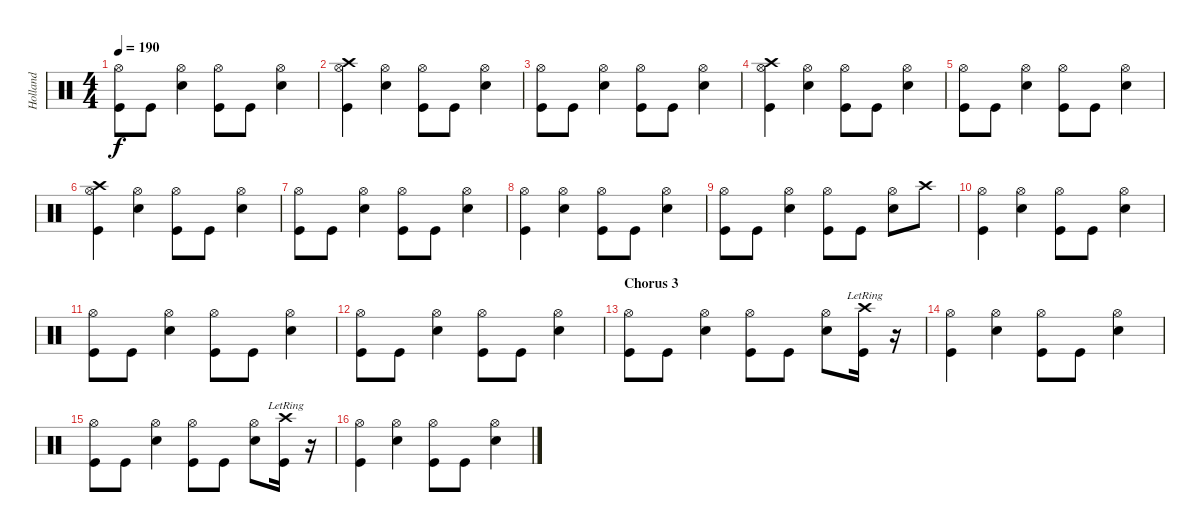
\track ("Holland" "Holland") {instrument percussion}
\staff {score}
\articulation defaults
\ts (4 4)
\tempo 190
\clef neutral
\ks c
("Hi-Hat (open)" "Kick (hit)").8{dy f} "Kick (hit)".8 ("Hi-Hat (open)" "Snare (hit) 2").4 ("Hi-Hat (open)" "Kick (hit)").8 "Kick (hit)".8 ("Hi-Hat (open)" "Snare (hit) 2").4 |
("Crash high (hit)" "Hi-Hat (open)" "Kick (hit)").4 ("Hi-Hat (open)" "Snare (hit) 2").4 ("Hi-Hat (open)" "Kick (hit)").8 "Kick (hit)".8 ("Hi-Hat (open)" "Snare (hit) 2").4 |
("Hi-Hat (open)" "Kick (hit)").8 "Kick (hit)".8 ("Hi-Hat (open)" "Snare (hit) 2").4 ("Hi-Hat (open)" "Kick (hit)").8 "Kick (hit)".8 ("Hi-Hat (open)" "Snare (hit) 2").4 |
("Crash high (hit)" "Hi-Hat (open)" "Kick (hit)").4 ("Hi-Hat (open)" "Snare (hit) 2").4 ("Hi-Hat (open)" "Kick (hit)").8 "Kick (hit)".8 ("Hi-Hat (open)" "Snare (hit) 2").4 |
("Hi-Hat (open)" "Kick (hit)").8 "Kick (hit)".8 ("Hi-Hat (open)" "Snare (hit) 2").4 ("Hi-Hat (open)" "Kick (hit)").8 "Kick (hit)".8 ("Hi-Hat (open)" "Snare (hit) 2").4 |
("Crash high (hit)" "Hi-Hat (open)" "Kick (hit)").4 ("Hi-Hat (open)" "Snare (hit) 2").4 ("Hi-Hat (open)" "Kick (hit)").8 "Kick (hit)".8 ("Hi-Hat (open)" "Snare (hit) 2").4 |
("Hi-Hat (open)" "Kick (hit)").8 "Kick (hit)".8 ("Hi-Hat (open)" "Snare (hit) 2").4 ("Hi-Hat (open)" "Kick (hit)").8 "Kick (hit)".8 ("Hi-Hat (open)" "Snare (hit) 2").4 |
("Hi-Hat (open)" "Kick (hit)").4 ("Hi-Hat (open)" "Snare (hit) 2").4 ("Hi-Hat (open)" "Kick (hit)").8 "Kick (hit)".8 ("Hi-Hat (open)" "Snare (hit) 2").4 |
("Hi-Hat (open)" "Kick (hit)").8 "Kick (hit)".8 ("Hi-Hat (open)" "Snare (hit) 2").4 ("Hi-Hat (open)" "Kick (hit)").8 "Kick (hit)".8 ("Hi-Hat (open)" "Snare (hit) 2").8 "Crash high (hit)".8 |
("Hi-Hat (open)" "Kick (hit)").4 ("Hi-Hat (open)" "Snare (hit) 2").4 ("Hi-Hat (open)" "Kick (hit)").8 "Kick (hit)".8 ("Hi-Hat (open)" "Snare (hit) 2").4 |
("Hi-Hat (open)" "Kick (hit)").8 "Kick (hit)".8 ("Hi-Hat (open)" "Snare (hit) 2").4 ("Hi-Hat (open)" "Kick (hit)").8 "Kick (hit)".8 ("Hi-Hat (open)" "Snare (hit) 2").4 |
("Hi-Hat (open)" "Kick (hit)").8 "Kick (hit)".8 ("Hi-Hat (open)" "Snare (hit) 2").4 ("Hi-Hat (open)" "Kick (hit)").8 "Kick (hit)".8 ("Hi-Hat (open)" "Snare (hit) 2").4 |
\section ("" "Chorus 3")
("Hi-Hat (open)" "Kick (hit)").8 "Kick (hit)".8 ("Hi-Hat (open)" "Snare (hit) 2").4 ("Hi-Hat (open)" "Kick (hit)").8 "Kick (hit)".8 ("Hi-Hat (open)" "Snare (hit) 2").8 ("Crash high (hit)"{lr} "Kick (hit)").16 r.16 |
("Hi-Hat (open)" "Kick (hit)").4 ("Hi-Hat (open)" "Snare (hit) 2").4 ("Hi-Hat (open)" "Kick (hit)").8 "Kick (hit)".8 ("Hi-Hat (open)" "Snare (hit) 2").4 |
("Hi-Hat (open)" "Kick (hit)").8 "Kick (hit)".8 ("Hi-Hat (open)" "Snare (hit) 2").4 ("Hi-Hat (open)" "Kick (hit)").8 "Kick (hit)".8 ("Hi-Hat (open)" "Snare (hit) 2").8 ("Crash high (hit)"{lr} "Kick (hit)").16 r.16 |
("Hi-Hat (open)" "Kick (hit)").4 ("Hi-Hat (open)" "Snare (hit) 2").4 ("Hi-Hat (open)" "Kick (hit)").8 "Kick (hit)".8 ("Hi-Hat (open)" "Snare (hit) 2").4
